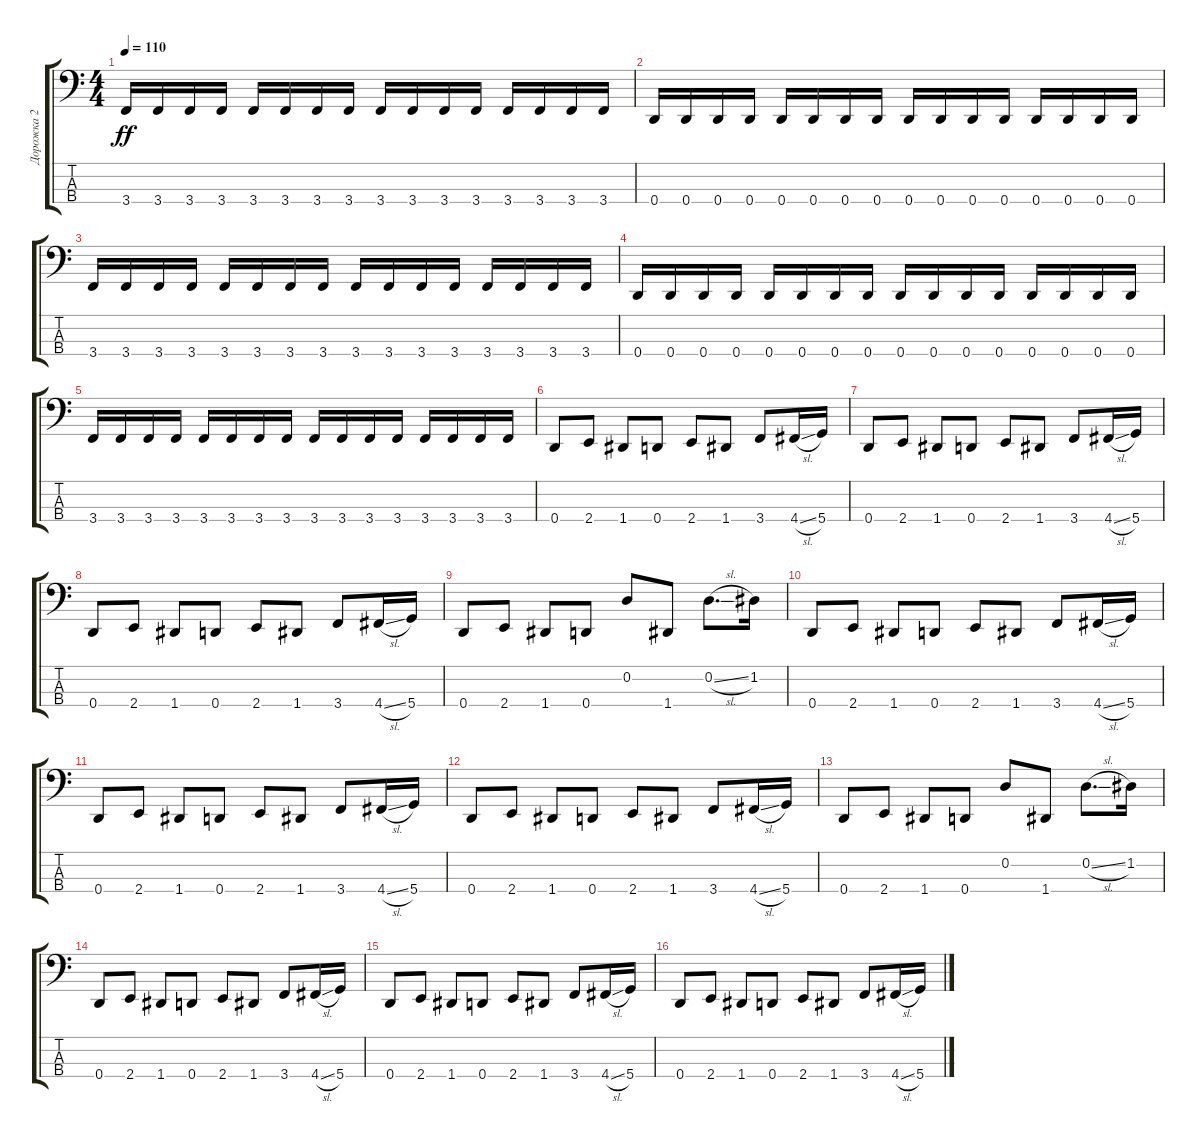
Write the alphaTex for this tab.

\track ("Дорожка 2" "Дорожка 2") {instrument electricbassfinger}
\staff {score tabs}
\tuning (G2 D2 A1 D1) {hide}
\ts (4 4)
\tempo 110
\clef f4
\ks c
3.4.16{dy ff} 3.4.16 3.4.16 3.4.16 3.4.16 3.4.16 3.4.16 3.4.16 3.4.16 3.4.16 3.4.16 3.4.16 3.4.16 3.4.16 3.4.16 3.4.16 |
0.4.16 0.4.16 0.4.16 0.4.16 0.4.16 0.4.16 0.4.16 0.4.16 0.4.16 0.4.16 0.4.16 0.4.16 0.4.16 0.4.16 0.4.16 0.4.16 |
3.4.16 3.4.16 3.4.16 3.4.16 3.4.16 3.4.16 3.4.16 3.4.16 3.4.16 3.4.16 3.4.16 3.4.16 3.4.16 3.4.16 3.4.16 3.4.16 |
0.4.16 0.4.16 0.4.16 0.4.16 0.4.16 0.4.16 0.4.16 0.4.16 0.4.16 0.4.16 0.4.16 0.4.16 0.4.16 0.4.16 0.4.16 0.4.16 |
3.4.16 3.4.16 3.4.16 3.4.16 3.4.16 3.4.16 3.4.16 3.4.16 3.4.16 3.4.16 3.4.16 3.4.16 3.4.16 3.4.16 3.4.16 3.4.16 |
0.4.8 2.4.8 1.4.8 0.4.8 2.4.8 1.4.8 3.4.8 4.4{sl}.16 5.4.16 |
0.4.8 2.4.8 1.4.8 0.4.8 2.4.8 1.4.8 3.4.8 4.4{sl}.16 5.4.16 |
0.4.8 2.4.8 1.4.8 0.4.8 2.4.8 1.4.8 3.4.8 4.4{sl}.16 5.4.16 |
0.4.8 2.4.8 1.4.8 0.4.8 0.2.8 1.4.8 0.2{sl}.8{d} 1.2.16 |
0.4.8 2.4.8 1.4.8 0.4.8 2.4.8 1.4.8 3.4.8 4.4{sl}.16 5.4.16 |
0.4.8 2.4.8 1.4.8 0.4.8 2.4.8 1.4.8 3.4.8 4.4{sl}.16 5.4.16 |
0.4.8 2.4.8 1.4.8 0.4.8 2.4.8 1.4.8 3.4.8 4.4{sl}.16 5.4.16 |
0.4.8 2.4.8 1.4.8 0.4.8 0.2.8 1.4.8 0.2{sl}.8{d} 1.2.16 |
0.4.8 2.4.8 1.4.8 0.4.8 2.4.8 1.4.8 3.4.8 4.4{sl}.16 5.4.16 |
0.4.8 2.4.8 1.4.8 0.4.8 2.4.8 1.4.8 3.4.8 4.4{sl}.16 5.4.16 |
0.4.8 2.4.8 1.4.8 0.4.8 2.4.8 1.4.8 3.4.8 4.4{sl}.16 5.4.16
